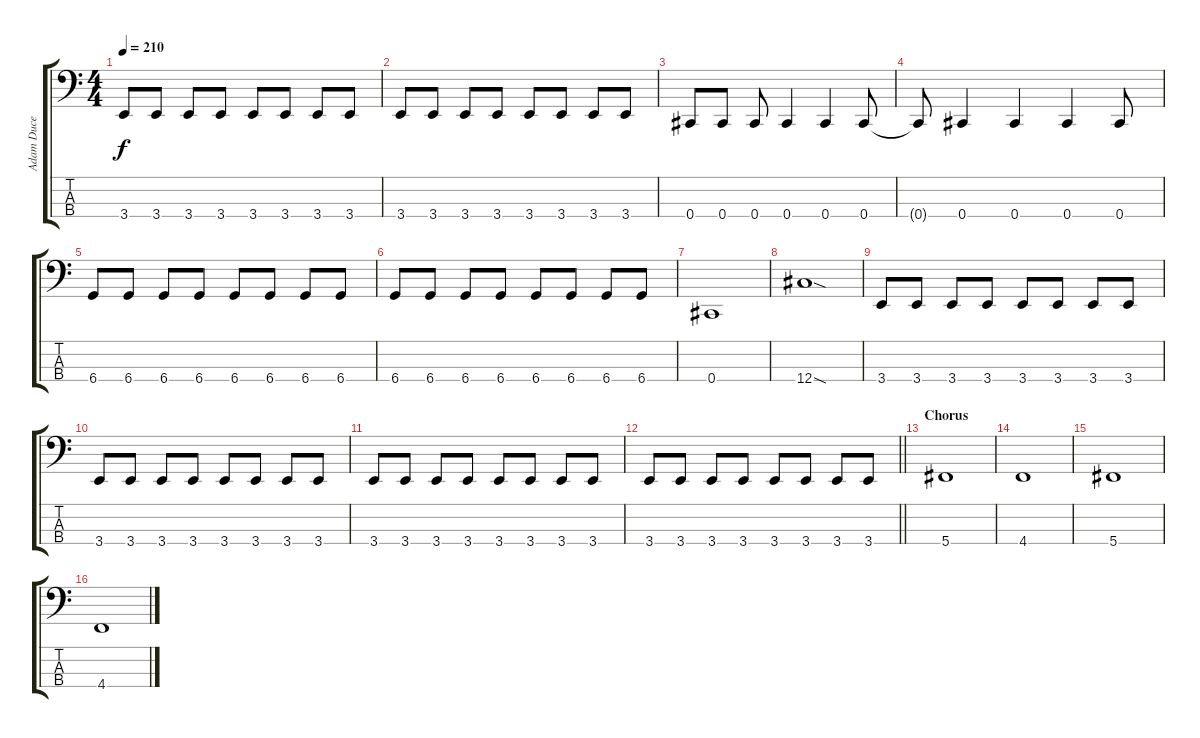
\track ("Adam Duce" "Adam Duce") {instrument electricbassfinger}
\staff {score tabs}
\tuning (E2 B1 Gb1 Db1) {hide}
\ts (4 4)
\tempo 210
\clef f4
\ks c
3.4.8{dy f} 3.4.8 3.4.8 3.4.8 3.4.8 3.4.8 3.4.8 3.4.8 |
3.4.8 3.4.8 3.4.8 3.4.8 3.4.8 3.4.8 3.4.8 3.4.8 |
0.4.8 0.4.8 0.4.8 0.4.4 0.4.4 0.4.8 |
0.4{t}.8 0.4.4 0.4.4 0.4.4 0.4.8 |
6.4.8 6.4.8 6.4.8 6.4.8 6.4.8 6.4.8 6.4.8 6.4.8 |
6.4.8 6.4.8 6.4.8 6.4.8 6.4.8 6.4.8 6.4.8 6.4.8 |
0.4.1 |
12.4{sod}.1 |
3.4.8 3.4.8 3.4.8 3.4.8 3.4.8 3.4.8 3.4.8 3.4.8 |
3.4.8 3.4.8 3.4.8 3.4.8 3.4.8 3.4.8 3.4.8 3.4.8 |
3.4.8 3.4.8 3.4.8 3.4.8 3.4.8 3.4.8 3.4.8 3.4.8 |
\barLineRight lightlight
3.4.8 3.4.8 3.4.8 3.4.8 3.4.8 3.4.8 3.4.8 3.4.8 |
\section ("" "Chorus")
5.4.1 |
4.4.1 |
5.4.1 |
4.4.1
